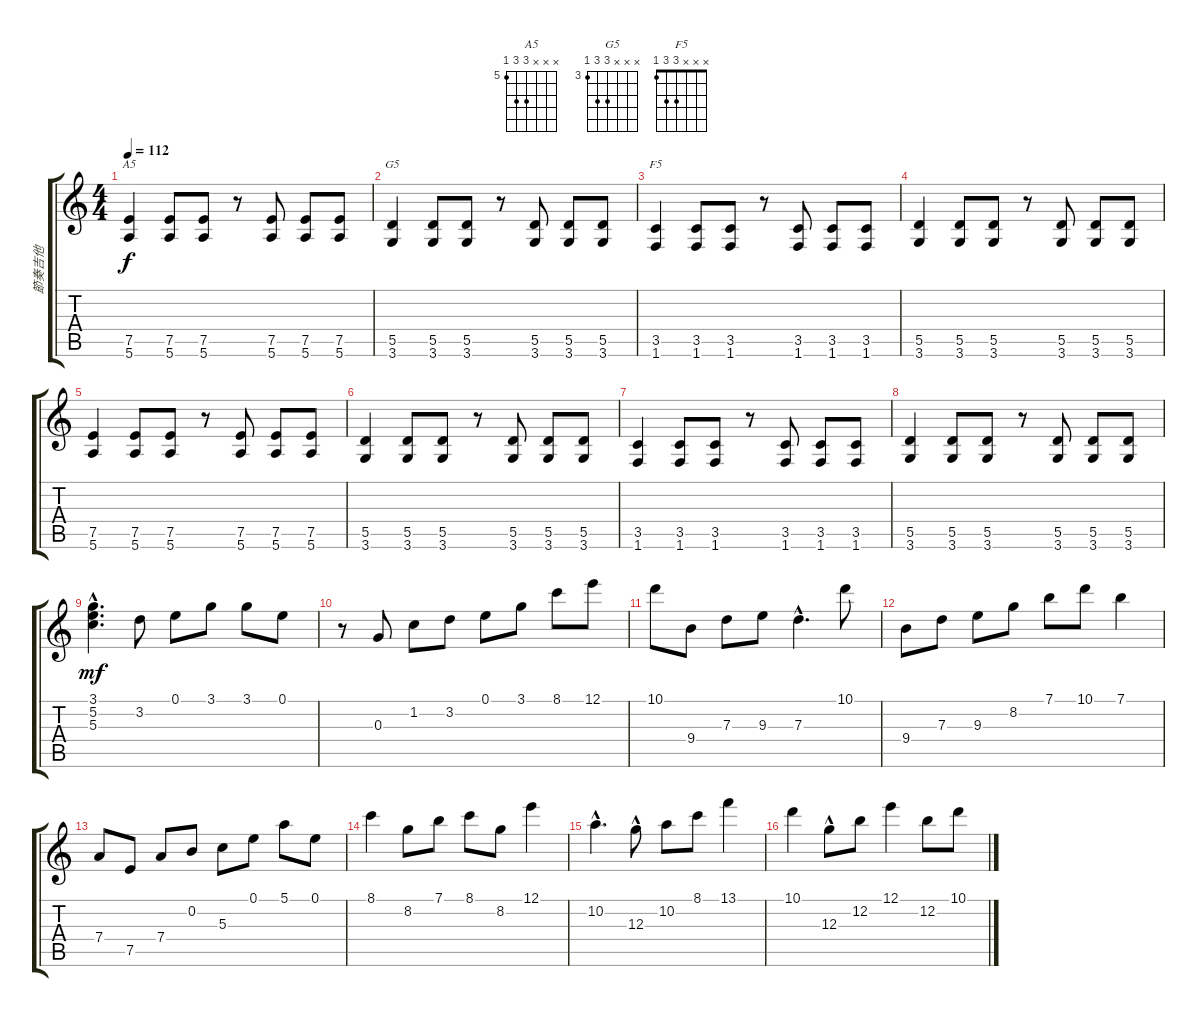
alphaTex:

\track ("節奏吉他" "節奏吉他") {instrument overdrivenguitar}
\staff {score tabs}
\tuning (E4 B3 G3 D3 A2 E2) {hide}
\chord ("A5" x x x 7 7 5) {firstfret 5}
\chord ("G5" x x x 5 5 3) {firstfret 3}
\chord ("F5" x x x 3 3 1)
\ts (4 4)
\tempo 112
\clef g2
\ks c
(7.5 5.6).4{ch "A5" dy f instrument overdrivenguitar} (7.5 5.6).8 (7.5 5.6).8 r.8 (7.5 5.6).8 (7.5 5.6).8 (7.5 5.6).8 |
(5.5 3.6).4{ch "G5" instrument overdrivenguitar} (5.5 3.6).8 (5.5 3.6).8 r.8 (5.5 3.6).8 (5.5 3.6).8 (5.5 3.6).8 |
(3.5 1.6).4{ch "F5" instrument overdrivenguitar} (3.5 1.6).8 (3.5 1.6).8 r.8 (3.5 1.6).8 (3.5 1.6).8 (3.5 1.6).8 |
(5.5 3.6).4{instrument overdrivenguitar} (5.5 3.6).8 (5.5 3.6).8 r.8 (5.5 3.6).8 (5.5 3.6).8 (5.5 3.6).8 |
(7.5 5.6).4{instrument overdrivenguitar} (7.5 5.6).8 (7.5 5.6).8 r.8 (7.5 5.6).8 (7.5 5.6).8 (7.5 5.6).8 |
(5.5 3.6).4{instrument overdrivenguitar} (5.5 3.6).8 (5.5 3.6).8 r.8 (5.5 3.6).8 (5.5 3.6).8 (5.5 3.6).8 |
(3.5 1.6).4{instrument overdrivenguitar} (3.5 1.6).8 (3.5 1.6).8 r.8 (3.5 1.6).8 (3.5 1.6).8 (3.5 1.6).8 |
(5.5 3.6).4{instrument overdrivenguitar} (5.5 3.6).8 (5.5 3.6).8 r.8 (5.5 3.6).8 (5.5 3.6).8 (5.5 3.6).8 |
(3.1{hac} 5.2{hac} 5.3{hac}).4{d dy mf instrument electricguitarjazz} 3.2.8 0.1.8 3.1.8 3.1.8 0.1.8 |
r.8 0.3.8 1.2.8 3.2.8 0.1.8 3.1.8 8.1.8 12.1.8 |
10.1.8 9.4.8 7.3.8 9.3.8 7.3{hac}.4{d} 10.1.8 |
9.4.8 7.3.8 9.3.8 8.2.8 7.1.8 10.1.8 7.1.4 |
7.4.8 7.5.8 7.4.8 0.2.8 5.3.8 0.1.8 5.1.8 0.1.8 |
8.1.4 8.2.8 7.1.8 8.1.8 8.2.8 12.1.4 |
10.2{hac}.4{d} 12.3{hac}.8 10.2.8 8.1.8 13.1.4 |
10.1.4 12.3{hac}.8 12.2.8 12.1.4 12.2.8 10.1.8
